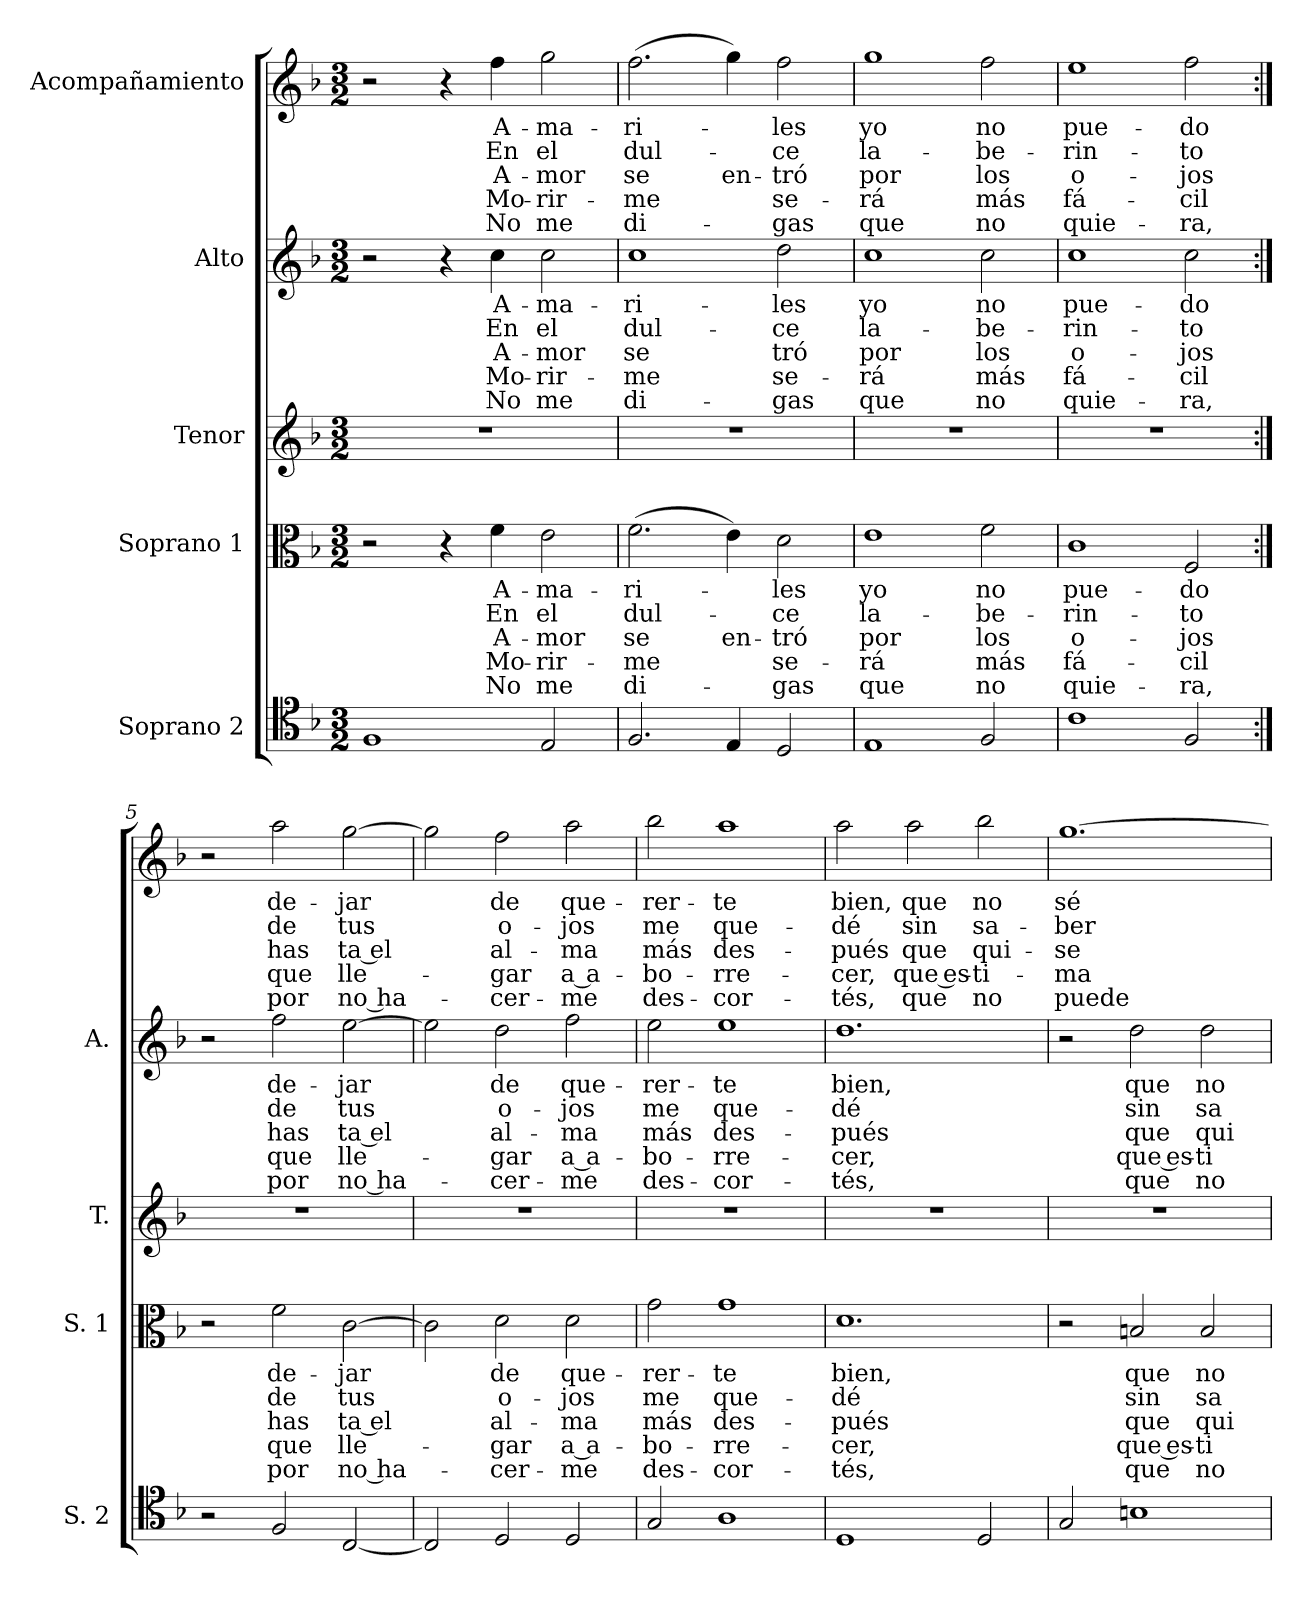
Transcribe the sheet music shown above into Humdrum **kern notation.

**kern	**kern	**text	**text	**text	**text	**text	**kern	**kern	**text	**text	**text	**text	**text	**kern	**text	**text	**text	**text	**text	**dynam
*part5	*part4	*part4	*part4	*part4	*part4	*part4	*part3	*part2	*part2	*part2	*part2	*part2	*part2	*part1	*part1	*part1	*part1	*part1	*part1	*part1
*staff5	*staff4	*staff4	*staff4	*staff4	*staff4	*staff4	*staff3	*staff2	*staff2	*staff2	*staff2	*staff2	*staff2	*staff1	*staff1	*staff1	*staff1	*staff1	*staff1	*staff1
*I"Soprano 2	*I"Soprano 1	*	*	*	*	*	*I"Tenor	*I"Alto	*	*	*	*	*	*I"Acompañamiento	*	*	*	*	*	*
*I'S. 2	*I'S. 1	*	*	*	*	*	*I'T.	*I'A.	*	*	*	*	*	*	*	*	*	*	*	*
*clefC4	*clefC3	*	*	*	*	*	*clefG2	*clefG2	*	*	*	*	*	*clefG2	*	*	*	*	*	*
*k[b-]	*k[b-]	*	*	*	*	*	*k[b-]	*k[b-]	*	*	*	*	*	*k[b-]	*	*	*	*	*	*
*M3/2	*M3/2	*	*	*	*	*	*M3/2	*M3/2	*	*	*	*	*	*M3/2	*	*	*	*	*	*
=1	=1	=1	=1	=1	=1	=1	=1	=1	=1	=1	=1	=1	=1	=1	=1	=1	=1	=1	=1	=1
1F	2r	.	.	.	.	.	1.r	2r	.	.	.	.	.	2r	.	.	.	.	.	♩ = 180
.	4r	.	.	.	.	.	.	4r	.	.	.	.	.	4r	.	.	.	.	.	.
.	4f	A-	En	A-	Mo-	No	.	4cc	A-	En	A-	Mo-	No	4ff	A-	En	A-	Mo-	No	.
2E	2e	-ma-	el	-mor	-rir-	me	.	2cc	-ma-	el	-mor	-rir-	me	2gg	-ma-	el	-mor	-rir-	me	.
=2	=2	=2	=2	=2	=2	=2	=2	=2	=2	=2	=2	=2	=2	=2	=2	=2	=2	=2	=2	=2
2.F	(2.f	-ri-	dul-	se	-me	di-	1.r	1cc	-ri-	dul-	se	-me	di-	(2.ff	-ri-	dul-	se	-me	di-	.
4E	4e)	.	.	en-	.	.	.	.	.	.	.	.	.	4gg)	.	.	en-	.	.	.
2D	2d	-les	-ce	-tró	se-	-gas	.	2dd	-les	-ce	-tró	se-	-gas	2ff	-les	-ce	-tró	se-	-gas	.
=3	=3	=3	=3	=3	=3	=3	=3	=3	=3	=3	=3	=3	=3	=3	=3	=3	=3	=3	=3	=3
1E	1e	yo	la-	por	-rá	que	1.r	1cc	yo	la-	por	-rá	que	1gg	yo	la-	por	-rá	que	.
2F	2f	no	-be-	los	más	no	.	2cc	no	-be-	los	más	no	2ff	no	-be-	los	más	no	.
=4	=4	=4	=4	=4	=4	=4	=4	=4	=4	=4	=4	=4	=4	=4	=4	=4	=4	=4	=4	=4
1c	1c	pue-	-rin-	o-	fá-	quie-	1.r	1cc	pue-	-rin-	o-	fá-	quie-	1ee	pue-	-rin-	o-	fá-	quie-	.
2F	2F	-do	-to	-jos	-cil	-ra,	.	2cc	-do	-to	-jos	-cil	-ra,	2ff	-do	-to	-jos	-cil	-ra,	.
=5:|!	=5:|!	=5:|!	=5:|!	=5:|!	=5:|!	=5:|!	=5:|!	=5:|!	=5:|!	=5:|!	=5:|!	=5:|!	=5:|!	=5:|!	=5:|!	=5:|!	=5:|!	=5:|!	=5:|!	=5:|!
2r	2r	.	.	.	.	.	1.r	2r	.	.	.	.	.	2r	.	.	.	.	.	.
2F	2f	de-	de	has	que	por	.	2ff	de-	de	has	que	por	2aa	de-	de	has	que	por	.
[2C	[2c	-jar	tus	ta el	lle-	no ha-	.	[2ee	-jar	tus	ta el	lle-	no ha-	[2gg	-jar	tus	ta el	lle-	no ha-	.
!!LO:PB:g=z
=6	=6	=6	=6	=6	=6	=6	=6	=6	=6	=6	=6	=6	=6	=6	=6	=6	=6	=6	=6	=6
2C]	2c]	.	.	.	.	.	1.r	2ee]	.	.	.	.	.	2gg]	.	.	.	.	.	.
2D	2d	de	o-	al-	-gar	-cer-	.	2dd	de	o-	al-	-gar	-cer-	2ff	de	o-	al-	-gar	-cer-	.
2D	2d	que-	-jos	-ma	a a-	-me	.	2ff	que-	-jos	-ma	a a-	-me	2aa	que-	-jos	-ma	a a-	-me	.
=7	=7	=7	=7	=7	=7	=7	=7	=7	=7	=7	=7	=7	=7	=7	=7	=7	=7	=7	=7	=7
2G	2g	-rer-	me	más	-bo-	des-	1.r	2ee	-rer-	me	más	-bo-	des-	2bb-	-rer-	me	más	-bo-	des-	.
1A	1g	-te	que-	des-	-rre-	-cor-	.	1ee	-te	que-	des-	-rre-	-cor-	1aa	-te	que-	des-	-rre-	-cor-	.
=8	=8	=8	=8	=8	=8	=8	=8	=8	=8	=8	=8	=8	=8	=8	=8	=8	=8	=8	=8	=8
1D	1.d	bien,	-dé	-pués	-cer,	-tés,	1.r	1.dd	bien,	-dé	-pués	-cer,	-tés,	2aa	bien,	-dé	-pués	-cer,	-tés,	.
.	.	.	.	.	.	.	.	.	.	.	.	.	.	2aa	que	sin	que	que es-	que	.
2D	.	.	.	.	.	.	.	.	.	.	.	.	.	2bb-	no	sa-	qui-	-ti-	no	.
=9	=9	=9	=9	=9	=9	=9	=9	=9	=9	=9	=9	=9	=9	=9	=9	=9	=9	=9	=9	=9
2G	2r	.	.	.	.	.	1.r	2r	.	.	.	.	.	[1.gg	sé	-ber	-se	-ma	puede	.
1Bn	2Bn	que	sin	que	que es-	que	.	2dd	que	sin	que	que es-	que	.	.	.	.	.	.	.
.	2B	no	sa-	qui-	-ti-	no	.	2dd	no	sa-	qui-	-ti-	no	.	.	.	.	.	.	.
=	=	=	=	=	=	=	=	=	=	=	=	=	=	=	=	=	=	=	=	=
*-	*-	*-	*-	*-	*-	*-	*-	*-	*-	*-	*-	*-	*-	*-	*-	*-	*-	*-	*-	*-
